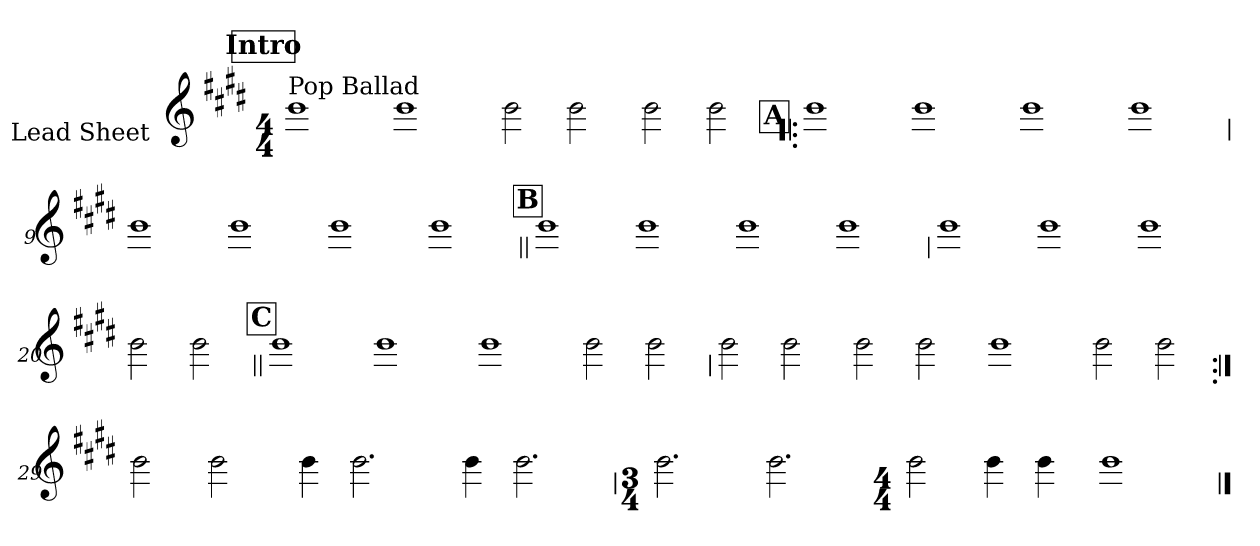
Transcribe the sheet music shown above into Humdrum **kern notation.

**kern
*part1
*staff1
*I"Lead Sheet
*stria0
*clefG2
*k[f#c#g#d#]
*c#:
*M4/4
*MM70
!!LO:REH:place=s1:a:t=Intro
=1||
!LO:TX:a:t=Pop Ballad
1b
=2-
1b
=3-
2b
2b
=4-
2b
2b
!!LO:LB:g=z
!!LO:REH:place=s1:a:t=A
=5!|:
1b
=6-
1b
=7-
1b
=8-
1b
!!LO:LB:g=z
=9
1b
=10-
1b
=11-
1b
=12-
1b
!!LO:LB:g=z
!!LO:REH:place=s1:a:t=B
=13||
1b
=14-
1b
=15-
1b
=16-
1b
!!LO:LB:g=z
=17
1b
=18-
1b
=19-
1b
=20-
2b
2b
!!LO:LB:g=z
!!LO:REH:place=s1:a:t=C
=21||
1b
=22-
1b
=23-
1b
=24-
2b
2b
!!LO:LB:g=z
=25
2b
2b
=26-
2b
2b
=27-
1b
=28-
2b
2b
!!LO:LB:g=z
=29:|!
2b
2b
=30-
4b
2.b
=31-
4b
2.b
!!LO:LB:g=z
=32
*M3/4
2.b
=33-
2.b
=34-
*M4/4
2b
4b
4b
=35-
1b
==
*-
